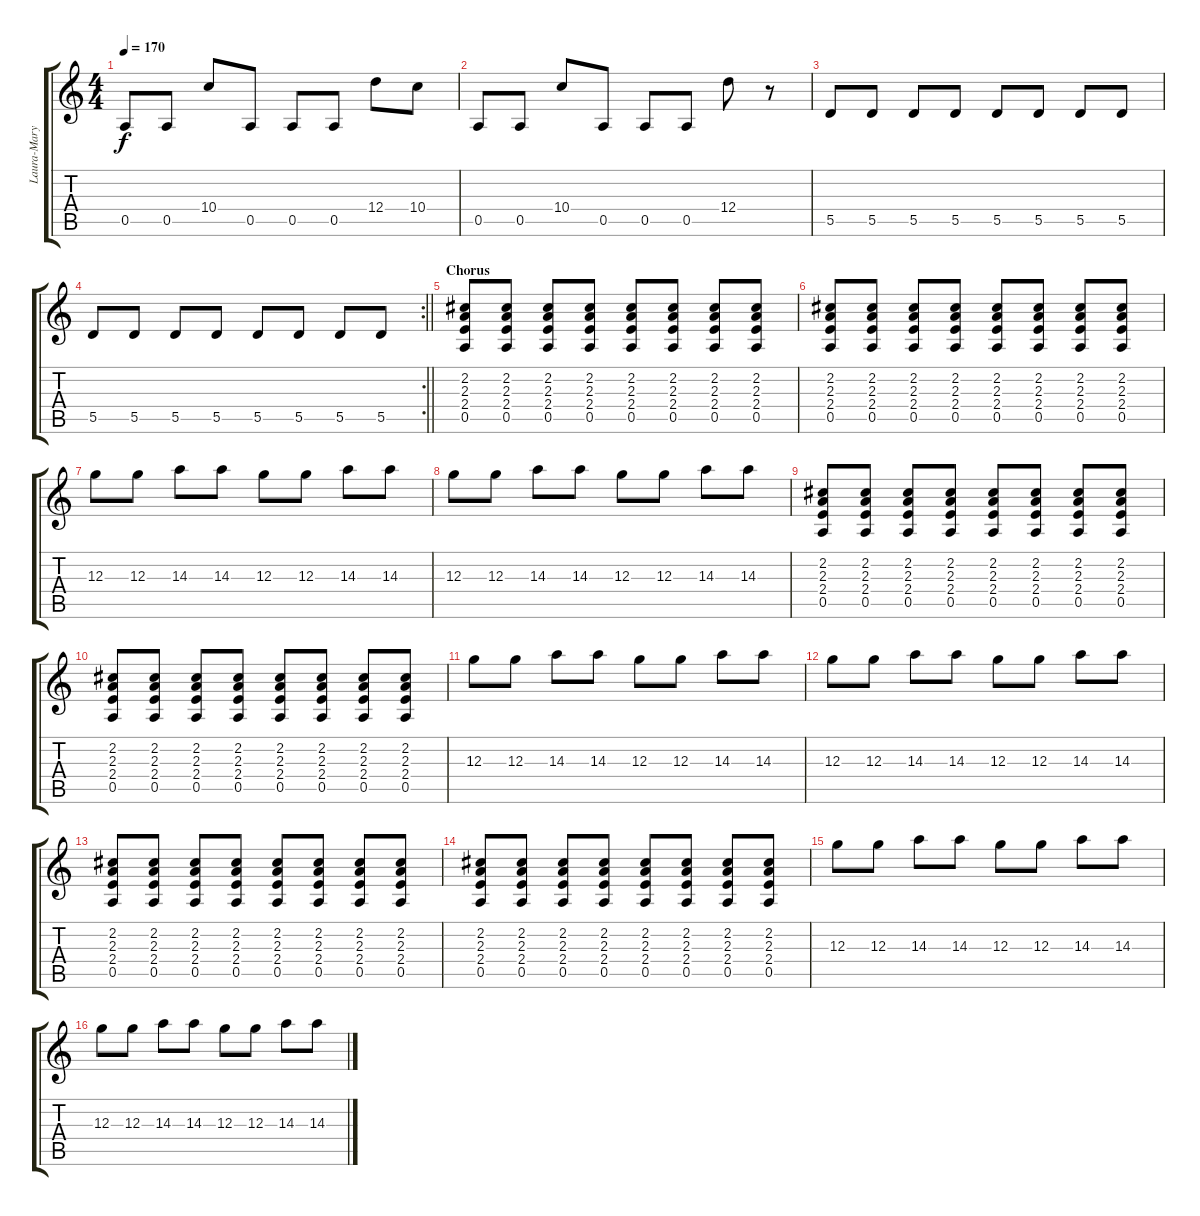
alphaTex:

\track ("Laura-Mary" "Laura-Mary") {instrument overdrivenguitar}
\staff {score tabs}
\tuning (E4 B3 G3 D3 A2 E2) {hide}
\ts (4 4)
\tempo 170
\clef g2
\ks c
0.5.8{dy f} 0.5.8 10.4.8 0.5.8 0.5.8 0.5.8 12.4.8 10.4.8 |
0.5.8 0.5.8 10.4.8 0.5.8 0.5.8 0.5.8 12.4.8 r.8 |
5.5.8 5.5.8 5.5.8 5.5.8 5.5.8 5.5.8 5.5.8 5.5.8 |
\rc 2
\barLineRight lightlight
5.5.8 5.5.8 5.5.8 5.5.8 5.5.8 5.5.8 5.5.8 5.5.8 |
\section ("" "Chorus")
(2.2 2.3 2.4 0.5).8 (2.2 2.3 2.4 0.5).8 (2.2 2.3 2.4 0.5).8 (2.2 2.3 2.4 0.5).8 (2.2 2.3 2.4 0.5).8 (2.2 2.3 2.4 0.5).8 (2.2 2.3 2.4 0.5).8 (2.2 2.3 2.4 0.5).8 |
(2.2 2.3 2.4 0.5).8 (2.2 2.3 2.4 0.5).8 (2.2 2.3 2.4 0.5).8 (2.2 2.3 2.4 0.5).8 (2.2 2.3 2.4 0.5).8 (2.2 2.3 2.4 0.5).8 (2.2 2.3 2.4 0.5).8 (2.2 2.3 2.4 0.5).8 |
12.3.8 12.3.8 14.3.8 14.3.8 12.3.8 12.3.8 14.3.8 14.3.8 |
12.3.8 12.3.8 14.3.8 14.3.8 12.3.8 12.3.8 14.3.8 14.3.8 |
(2.2 2.3 2.4 0.5).8 (2.2 2.3 2.4 0.5).8 (2.2 2.3 2.4 0.5).8 (2.2 2.3 2.4 0.5).8 (2.2 2.3 2.4 0.5).8 (2.2 2.3 2.4 0.5).8 (2.2 2.3 2.4 0.5).8 (2.2 2.3 2.4 0.5).8 |
(2.2 2.3 2.4 0.5).8 (2.2 2.3 2.4 0.5).8 (2.2 2.3 2.4 0.5).8 (2.2 2.3 2.4 0.5).8 (2.2 2.3 2.4 0.5).8 (2.2 2.3 2.4 0.5).8 (2.2 2.3 2.4 0.5).8 (2.2 2.3 2.4 0.5).8 |
12.3.8 12.3.8 14.3.8 14.3.8 12.3.8 12.3.8 14.3.8 14.3.8 |
12.3.8 12.3.8 14.3.8 14.3.8 12.3.8 12.3.8 14.3.8 14.3.8 |
(2.2 2.3 2.4 0.5).8 (2.2 2.3 2.4 0.5).8 (2.2 2.3 2.4 0.5).8 (2.2 2.3 2.4 0.5).8 (2.2 2.3 2.4 0.5).8 (2.2 2.3 2.4 0.5).8 (2.2 2.3 2.4 0.5).8 (2.2 2.3 2.4 0.5).8 |
(2.2 2.3 2.4 0.5).8 (2.2 2.3 2.4 0.5).8 (2.2 2.3 2.4 0.5).8 (2.2 2.3 2.4 0.5).8 (2.2 2.3 2.4 0.5).8 (2.2 2.3 2.4 0.5).8 (2.2 2.3 2.4 0.5).8 (2.2 2.3 2.4 0.5).8 |
12.3.8 12.3.8 14.3.8 14.3.8 12.3.8 12.3.8 14.3.8 14.3.8 |
12.3.8 12.3.8 14.3.8 14.3.8 12.3.8 12.3.8 14.3.8 14.3.8
